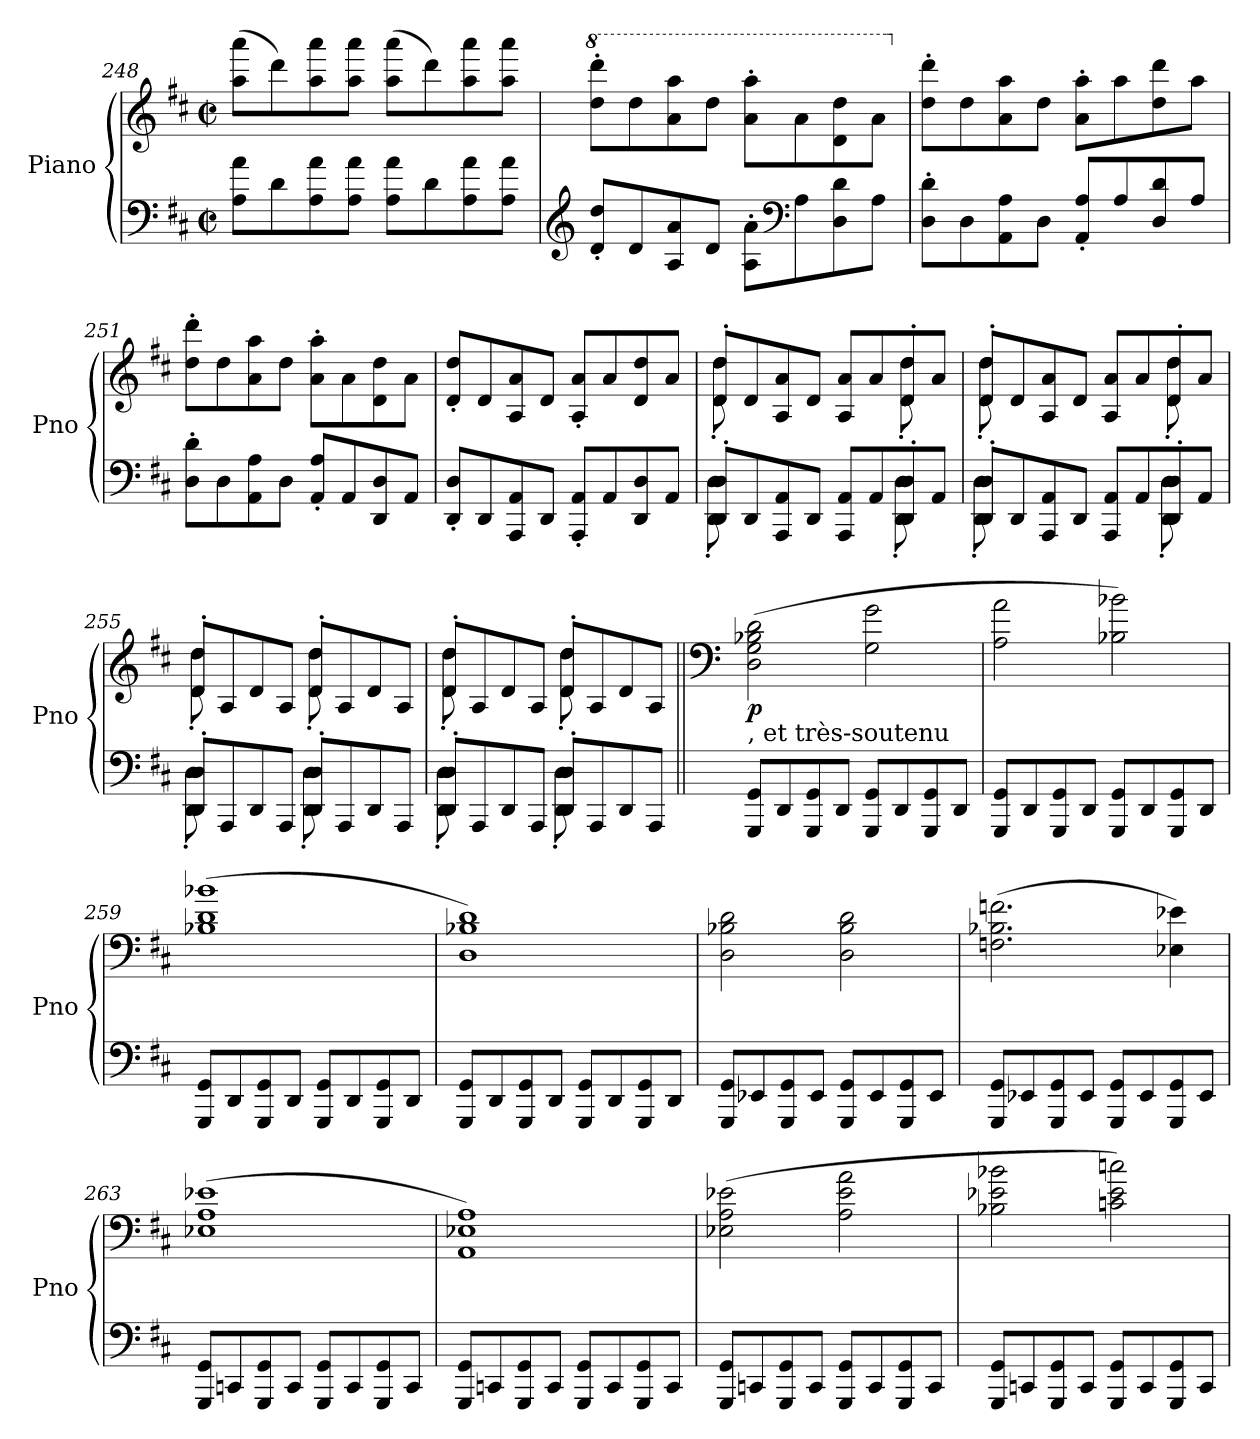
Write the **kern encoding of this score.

**kern	**kern	**dynam
*part1	*part1	*part1
*staff2	*staff1	*staff1/2
*I"Piano	*	*
*I'Pno	*	*
*clefF4	*clefG2	*
*k[f#c#]	*k[f#c#]	*
*M4/4	*M4/4	*
*met(c|)	*met(c|)	*
=248	=248	=248
8A\ 8a\L	(8aa\ 8aaa\L	.
8d\	8ddd\)	.
8A\ 8a\	8aa\ 8aaa\	.
8A\ 8a\J	8aa\ 8aaa\J	.
8A\ 8a\L	(8aa\ 8aaa\L	.
8d\	8ddd\)	.
8A\ 8a\	8aa\ 8aaa\	.
8A\ 8a\J	8aa\ 8aaa\J	.
=249	=249	=249
*clefG2	*	*
*	*8va	*
8d/' 8dd/'L	8ddd\' 8dddd\'L	.
8d/	8ddd\	.
8A/ 8a/	8aa\ 8aaa\	.
8d/J	8ddd\J	.
8A\' 8a\'L	8aa\' 8aaa\'L	.
*clefF4	*	*
8A\	8aa\	.
8D\ 8d\	8dd\ 8ddd\	.
8A\J	8aa\J	.
!!LO:LB:g=z
=250	=250	=250
*	*X8va	*
8D\' 8d\'L	8dd\' 8ddd\'L	.
8D\	8dd\	.
8AA\ 8A\	8a\ 8aa\	.
8D\J	8dd\J	.
8AA/' 8A/'L	8a\' 8aa\'L	.
8A/	8aa\	.
8D/ 8d/	8dd\ 8ddd\	.
8A/J	8aa\J	.
=251	=251	=251
8D\' 8d\'L	8dd\' 8ddd\'L	.
8D\	8dd\	.
8AA\ 8A\	8a\ 8aa\	.
8D\J	8dd\J	.
8AA/' 8A/'L	8a\' 8aa\'L	.
8AA/	8a\	.
8DD/ 8D/	8d\ 8dd\	.
8AA/J	8a\J	.
=252	=252	=252
8DD/' 8D/'L	8d/' 8dd/'L	.
8DD/	8d/	.
8AAA/ 8AA/	8A/ 8a/	.
8DD/J	8d/J	.
8AAA/' 8AA/'L	8A/' 8a/'L	.
8AA/	8a/	.
8DD/ 8D/	8d/ 8dd/	.
8AA/J	8a/J	.
=253	=253	=253
*^	*^	*
!	!	!	!	!LO:DY:a=2
!	!	!	!	!LO:DY:n=1:b=2
8DD/' 8D/'L	8DD\' 8D\'	8d/' 8dd/'L	8d\' 8dd\'	sf sf
8DD/	8ryy	8d/	8ryy	.
*v	*v	*	*	*
*	*v	*v	*
8AAA/ 8AA/	8A/ 8a/	.
8DD/J	8d/J	.
8AAA/ 8AA/L	8A/ 8a/L	.
8AA/	8a/	.
*^	*^	*
!	!	!	!	!LO:DY:n=2:b=2
!	!	!	!	!LO:DY:n=3:a=2
8DD/' 8D/'	8DD\' 8D\'	8d/' 8dd/'	8d\' 8dd\'	sf sf
8AA/J	8ryy	8a/J	8ryy	.
!!LO:PB:g=z	!!
=254	=254	=254	=254	=254
!	!	!	!	!LO:DY:b=2
!	!	!	!	!LO:DY:n=1:b
8DD/' 8D/'L	8DD\' 8D\'	8d/' 8dd/'L	8d\' 8dd\'	sf sf
8DD/	8ryy	8d/	8ryy	.
*v	*v	*	*	*
*	*v	*v	*
8AAA/ 8AA/	8A/ 8a/	.
8DD/J	8d/J	.
8AAA/ 8AA/L	8A/ 8a/L	.
8AA/	8a/	.
*^	*^	*
!	!	!	!	!LO:DY:n=2:b=2
!	!	!	!	!LO:DY:n=3:b
8DD/' 8D/'	8DD\' 8D\'	8d/' 8dd/'	8d\' 8dd\'	sf sf
8AA/J	8ryy	8a/J	8ryy	.
=255	=255	=255	=255	=255
!	!	!	!	!LO:DY:b=2
!	!	!	!	!LO:DY:n=1:b
8DD/' 8D/'L	8DD\' 8D\'	8d/' 8dd/'L	8d\' 8dd\'	sf sf
8AAA/	4.ryy	8A/	4.ryy	.
8DD/	.	8d/	.	.
8AAA/J	.	8A/J	.	.
!	!	!	!	!LO:DY:n=2:b=2
!	!	!	!	!LO:DY:n=3:b
8DD/' 8D/'L	8DD\' 8D\'	8d/' 8dd/'L	8d\' 8dd\'	sf sf
8AAA/	4.ryy	8A/	4.ryy	.
8DD/	.	8d/	.	.
8AAA/J	.	8A/J	.	.
=256	=256	=256	=256	=256
!	!	!	!	!LO:DY:b=2
!	!	!	!	!LO:DY:n=1:b
8DD/' 8D/'L	8DD\' 8D\'	8d/' 8dd/'L	8d\' 8dd\'	sf sf
8AAA/	4.ryy	8A/	4.ryy	.
8DD/	.	8d/	.	.
8AAA/J	.	8A/J	.	.
!	!	!	!	!LO:DY:n=2:b=2
!	!	!	!	!LO:DY:n=3:b
8DD/' 8D/'L	8DD\' 8D\'	8d/' 8dd/'L	8d\' 8dd\'	sf sf
8AAA/	4.ryy	8A/	4.ryy	.
8DD/	.	8d/	.	.
8AAA/J	.	8A/J	.	.
*v	*v	*	*	*
*	*v	*v	*
=257||	=257||	=257||
*	*clefF4	*
!	!LO:TX:b:t=, et très-soutenu	!
!	!	!LO:DY:b
8GGG/ 8GG/L	(2D\ 2G\ 2B-X\ 2d\	p
8DD/	.	.
8GGG/ 8GG/	.	.
8DD/J	.	.
8GGG/ 8GG/L	2G\ 2g\	.
8DD/	.	.
8GGG/ 8GG/	.	.
8DD/J	.	.
!!LO:LB:g=z
=258	=258	=258
8GGG/ 8GG/L	2A\ 2a\	.
8DD/	.	.
8GGG/ 8GG/	.	.
8DD/J	.	.
8GGG/ 8GG/L	2B-X\ 2b-X\)	.
8DD/	.	.
8GGG/ 8GG/	.	.
8DD/J	.	.
=259	=259	=259
8GGG/ 8GG/L	(1B-X 1d 1b-X	.
8DD/	.	.
8GGG/ 8GG/	.	.
8DD/J	.	.
8GGG/ 8GG/L	.	.
8DD/	.	.
8GGG/ 8GG/	.	.
8DD/J	.	.
=260	=260	=260
8GGG/ 8GG/L	1D 1B-X 1d)	.
8DD/	.	.
8GGG/ 8GG/	.	.
8DD/J	.	.
8GGG/ 8GG/L	.	.
8DD/	.	.
8GGG/ 8GG/	.	.
8DD/J	.	.
=261	=261	=261
8GGG/ 8GG/L	2D\ 2B-X\ 2d\	.
8EE-X/	.	.
8GGG/ 8GG/	.	.
8EE-/J	.	.
8GGG/ 8GG/L	2D\ 2B-\ 2d\	.
8EE-/	.	.
8GGG/ 8GG/	.	.
8EE-/J	.	.
!!LO:LB:g=z
=262	=262	=262
8GGG/ 8GG/L	(2.Fn\ 2.B-X\ 2.fn\	.
8EE-X/	.	.
8GGG/ 8GG/	.	.
8EE-/J	.	.
8GGG/ 8GG/L	.	.
8EE-/	.	.
8GGG/ 8GG/	4E-X\ 4e-X\)	.
8EE-/J	.	.
=263	=263	=263
8GGG/ 8GG/L	(1E-X 1A 1e-X	.
8CCn/	.	.
8GGG/ 8GG/	.	.
8CC/J	.	.
8GGG/ 8GG/L	.	.
8CC/	.	.
8GGG/ 8GG/	.	.
8CC/J	.	.
=264	=264	=264
8GGG/ 8GG/L	1AA 1E-X 1A)	.
8CCn/	.	.
8GGG/ 8GG/	.	.
8CC/J	.	.
8GGG/ 8GG/L	.	.
8CC/	.	.
8GGG/ 8GG/	.	.
8CC/J	.	.
=265	=265	=265
8GGG/ 8GG/L	(2E-X\ 2A\ 2e-X\	.
8CCn/	.	.
8GGG/ 8GG/	.	.
8CC/J	.	.
8GGG/ 8GG/L	2A\ 2e-\ 2a\	.
8CC/	.	.
8GGG/ 8GG/	.	.
8CC/J	.	.
!!LO:LB:g=z
=266	=266	=266
8GGG/ 8GG/L	2B-X\ 2e-X\ 2b-X\	.
8CCn/	.	.
8GGG/ 8GG/	.	.
8CC/J	.	.
8GGG/ 8GG/L	2cn\ 2e-\ 2ccn\)	.
8CC/	.	.
8GGG/ 8GG/	.	.
8CC/J	.	.
=	=	=
*-	*-	*-
